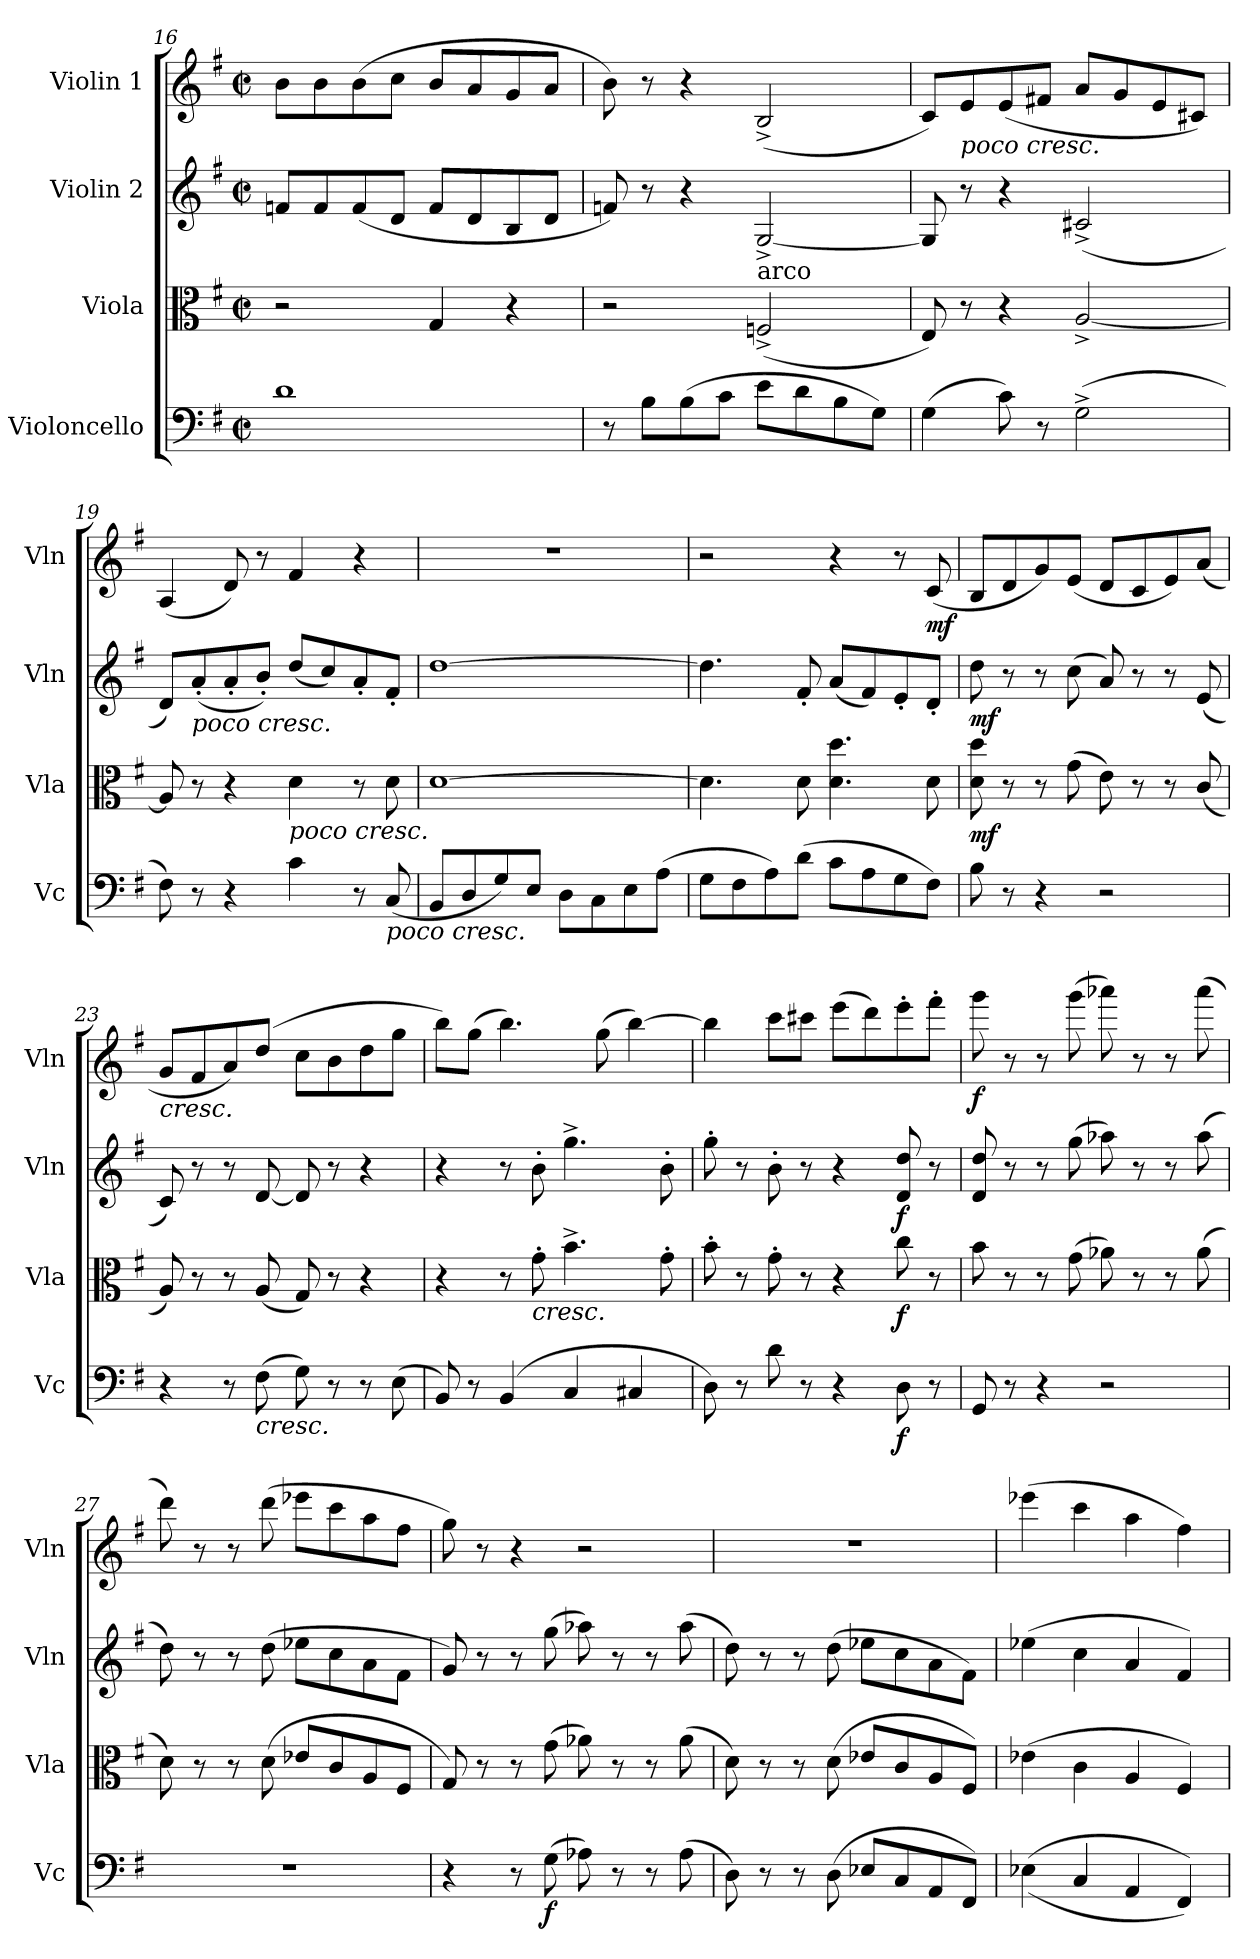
**kern	**dynam	**kern	**dynam	**kern	**dynam	**kern	**dynam
*part4	*part4	*part3	*part3	*part2	*part2	*part1	*part1
*staff4	*staff4	*staff3	*staff3	*staff2	*staff2	*staff1	*staff1
*I"Violoncello	*	*I"Viola	*	*I"Violin 2	*	*I"Violin 1	*
*I'Vc	*	*I'Vla	*	*I'Vln	*	*I'Vln	*
*clefF4	*	*clefC3	*	*clefG2	*	*clefG2	*
*k[f#]	*	*k[f#]	*	*k[f#]	*	*k[f#]	*
*M2/2	*	*M2/2	*	*M2/2	*	*M2/2	*
*met(c|)	*	*met(c|)	*	*met(c|)	*	*met(c|)	*
=16	=16	=16	=16	=16	=16	=16	=16
1d	.	2r	.	8fn/L	.	8b\L	.
.	.	.	.	8f/	.	8b\	.
.	.	.	.	(<8f/	.	(>8b\	.
.	.	.	.	8d/J	.	8cc\J	.
.	.	4G/	.	8f/L	.	8b/L	.
.	.	.	.	8d/	.	8a/	.
.	.	4r	.	8B/	.	8g/	.
.	.	.	.	8d/J	.	8a/J	.
=17	=17	=17	=17	=17	=17	=17	=17
8r	.	2r	.	8fn/)	.	8b\)	.
8B\L	.	.	.	8r	.	8r	.
(8B\	.	.	.	4r	.	4r	.
8c\J	.	.	.	.	.	.	.
!	!	!LO:TX:a:t=arco	!	!	!	!	!
8e\L	.	(<2Fn^/	.	[<2G^/	.	(<2B^/	.
8d\	.	.	.	.	.	.	.
8B\	.	.	.	.	.	.	.
8G\J)	.	.	.	.	.	.	.
!!LO:PB:g=z
=18	=18	=18	=18	=18	=18	=18	=18
(4G\	.	8E/)	.	8G/]	.	8c/L)	.
!	!	!	!	!	!	!LO:TX:b:i:t=poco cresc.	!
.	.	8r	.	8r	.	8e/	.
8c\)	.	4r	.	4r	.	(<8e/	.
8r	.	.	.	.	.	8f#X/J	.
(2G^\	.	[<2A^/	.	(<2c#X^/	.	8a/L	.
.	.	.	.	.	.	8g/	.
.	.	.	.	.	.	8e/	.
.	.	.	.	.	.	8c#X/J)	.
=19	=19	=19	=19	=19	=19	=19	=19
8F#\)	.	8A/]	.	8d/L)	.	(<4A/	.
!	!	!	!	!LO:TX:b:i:t=poco cresc.	!	!	!
8r	.	8r	.	(<8a'/	.	.	.
4r	.	4r	.	8a'/	.	8d/)	.
.	.	.	.	8b'/J)	.	8r	.
!	!	!LO:TX:b:i:t=poco cresc.	!	!	!	!	!
4c\	.	4d\	.	(8dd/L	.	4f#/	.
.	.	.	.	8cc/)	.	.	.
8r	.	8r	.	8a'/	.	4r	.
!LO:TX:b:i:t=poco cresc.	!	!	!	!	!	!	!
(8C/	.	8d\	.	8f#'/J	.	.	.
=20	=20	=20	=20	=20	=20	=20	=20
8BB/L	.	[>1d	.	[>1dd	.	1r	.
8D/	.	.	.	.	.	.	.
8G/)	.	.	.	.	.	.	.
8E/J	.	.	.	.	.	.	.
8D\L	.	.	.	.	.	.	.
8C\	.	.	.	.	.	.	.
8E\	.	.	.	.	.	.	.
(8A\J	.	.	.	.	.	.	.
=21	=21	=21	=21	=21	=21	=21	=21
8G\L	.	4.d\]	.	4.dd\]	.	2r	.
8F#\	.	.	.	.	.	.	.
8A\)	.	.	.	.	.	.	.
(8d\J	.	8d\	.	8f#'/	.	.	.
8c\L	.	4.d\ 4.dd\	.	(<8a/L	.	4r	.
8A\	.	.	.	8f#/)	.	.	.
8G\	.	.	.	8e'/	.	8r	.
!	!	!	!	!	!	!	!LO:DY:b
8F#\J)	.	8d\	.	8d'/J	.	(<8c/	mf
=22	=22	=22	=22	=22	=22	=22	=22
!	!	!	!LO:DY:b	!	!LO:DY:b	!	!
8B\	.	8d\ 8dd\	mf	8dd\	mf	8B/L	.
8r	.	8r	.	8r	.	8d/	.
4r	.	8r	.	8r	.	8g/)	.
.	.	(>8g\	.	(>8cc\	.	(<8e/J	.
2r	.	8e\)	.	8a/)	.	8d/L	.
.	.	8r	.	8r	.	8c/	.
.	.	8r	.	8r	.	8e/)	.
.	.	(8c/	.	(<8e/	.	(<8a/J	.
!!LO:PB:g=z
=23	=23	=23	=23	=23	=23	=23	=23
!	!	!	!	!	!	!LO:TX:b:i:t=cresc.	!
4r	.	8A/)	.	8c/)	.	8g/L	.
.	.	8r	.	8r	.	8f#/	.
8r	.	8r	.	8r	.	8a/)	.
!LO:TX:b:i:t=cresc.	!	!	!	!	!	!	!
(8F#\	.	(<8A/	.	[<8d/	.	(>8dd/J	.
8G\)	.	8G/)	.	8d/]	.	8cc\L	.
8r	.	8r	.	8r	.	8b\	.
8r	.	4r	.	4r	.	8dd\	.
(8E\	.	.	.	.	.	8gg\J	.
=24	=24	=24	=24	=24	=24	=24	=24
8BB/)	.	4r	.	4r	.	8bb\L)	.
8r	.	.	.	.	.	(>8gg\J	.
(>4BB/	.	8r	.	8r	.	4.bb\)	.
!	!	!LO:TX:b:i:t=cresc.	!	!	!	!	!
.	.	8g'\	.	8b'\	.	.	.
4C/	.	4.b^\	.	4.gg^\	.	.	.
.	.	.	.	.	.	(>8gg\	.
4C#X/	.	.	.	.	.	[>4bb\)	.
.	.	8g'\	.	8b'\	.	.	.
=25	=25	=25	=25	=25	=25	=25	=25
8D\)	.	8b'\	.	8gg'\	.	4bb\]	.
8r	.	8r	.	8r	.	.	.
8d\	.	8g'\	.	8b'\	.	8ccc\L	.
8r	.	8r	.	8r	.	8ccc#X\J	.
4r	.	4r	.	4r	.	(>8eee\L	.
.	.	.	.	.	.	8ddd\)	.
!	!LO:DY:b	!	!LO:DY:b	!	!LO:DY:b	!	!
8D\	f	8cc\	f	8d/ 8dd/	f	8eee'\	.
8r	.	8r	.	8r	.	8fff#'\J	.
=26	=26	=26	=26	=26	=26	=26	=26
!	!	!	!	!	!	!	!LO:DY:b
8GG/	.	8b\	.	8d/ 8dd/	.	8ggg\	f
8r	.	8r	.	8r	.	8r	.
4r	.	8r	.	8r	.	8r	.
.	.	(8g\	.	(>8gg\	.	(>8ggg\	.
2r	.	8a-X\)	.	8aa-X\)	.	8aaa-X\)	.
.	.	8r	.	8r	.	8r	.
.	.	8r	.	8r	.	8r	.
.	.	(>8a-\	.	(>8aa-\	.	(8aaa-\	.
=27	=27	=27	=27	=27	=27	=27	=27
1r	.	8d\)	.	8dd\)	.	8ddd\)	.
.	.	8r	.	8r	.	8r	.
.	.	8r	.	8r	.	8r	.
.	.	(>8d\	.	(>8dd\	.	(8ddd\	.
.	.	8e-X/L	.	8ee-X\L	.	8eee-X\L	.
.	.	8c/	.	8cc\	.	8ccc\	.
.	.	8A/	.	8a\	.	8aa\	.
.	.	8F#/J	.	8f#\J	.	8ff#\J	.
!!LO:LB:g=z
=28	=28	=28	=28	=28	=28	=28	=28
4r	.	8G/)	.	8g/)	.	8gg\)	.
.	.	8r	.	8r	.	8r	.
8r	.	8r	.	8r	.	4r	.
!	!LO:DY:b	!	!	!	!	!	!
(8G\	f	(>8g\	.	(>8gg\	.	.	.
8A-X\)	.	8a-X\)	.	8aa-X\)	.	2r	.
8r	.	8r	.	8r	.	.	.
8r	.	8r	.	8r	.	.	.
(8A-\	.	(>8a-\	.	(>8aa-\	.	.	.
=29	=29	=29	=29	=29	=29	=29	=29
8D\)	.	8d\)	.	8dd\)	.	1r	.
8r	.	8r	.	8r	.	.	.
8r	.	8r	.	8r	.	.	.
(8D\	.	(8d\	.	(>8dd\	.	.	.
8E-X/L	.	8e-X/L	.	8ee-X\L	.	.	.
8C/	.	8c/	.	8cc\	.	.	.
8AA/	.	8A/	.	8a\	.	.	.
8FF#/J)	.	8F#/J)	.	8f#\J)	.	.	.
=30	=30	=30	=30	=30	=30	=30	=30
((4E-X\	.	(>4e-X\	.	(>4ee-X\	.	(>4eee-X\	.
4C/	.	4c\	.	4cc\	.	4ccc\	.
4AA/	.	4A/	.	4a/	.	4aa\	.
4FF#/))	.	4F#/)	.	4f#/)	.	4ff#\)	.
=	=	=	=	=	=	=	=
*-	*-	*-	*-	*-	*-	*-	*-
